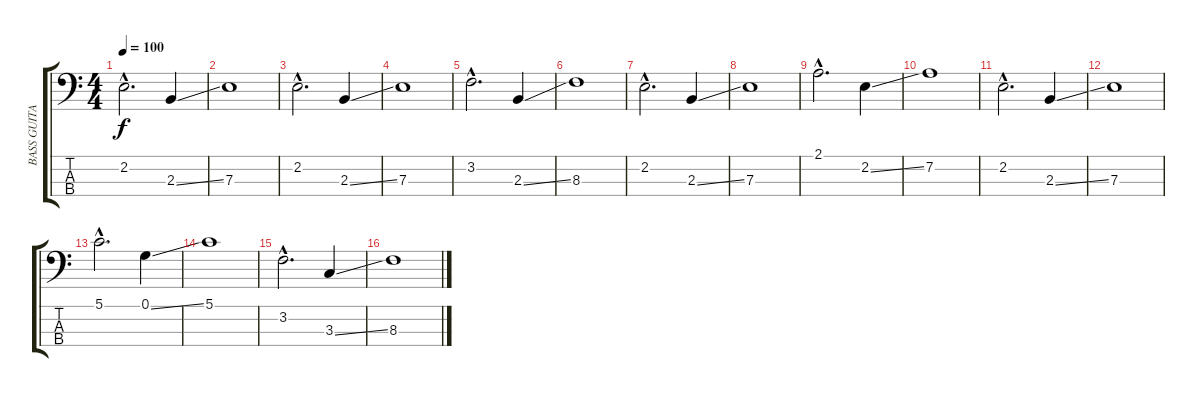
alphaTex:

\track ("BASS GUITAR" "BASS GUITA") {instrument fretlessbass}
\staff {score tabs}
\tuning (G2 D2 A1 E1) {hide}
\ts (4 4)
\tempo 100
\clef f4
\ks c
2.2{hac}.2{d dy f} 2.3{ss}.4 |
7.3.1 |
2.2{hac}.2{d} 2.3{ss}.4 |
7.3.1 |
3.2{hac}.2{d} 2.3{ss}.4 |
8.3.1 |
2.2{hac}.2{d} 2.3{ss}.4 |
7.3.1 |
2.1{hac}.2{d} 2.2{ss}.4 |
7.2.1 |
2.2{hac}.2{d} 2.3{ss}.4 |
7.3.1 |
5.1{hac}.2{d} 0.1{ss}.4 |
5.1.1 |
3.2{hac}.2{d} 3.3{ss}.4 |
8.3.1
